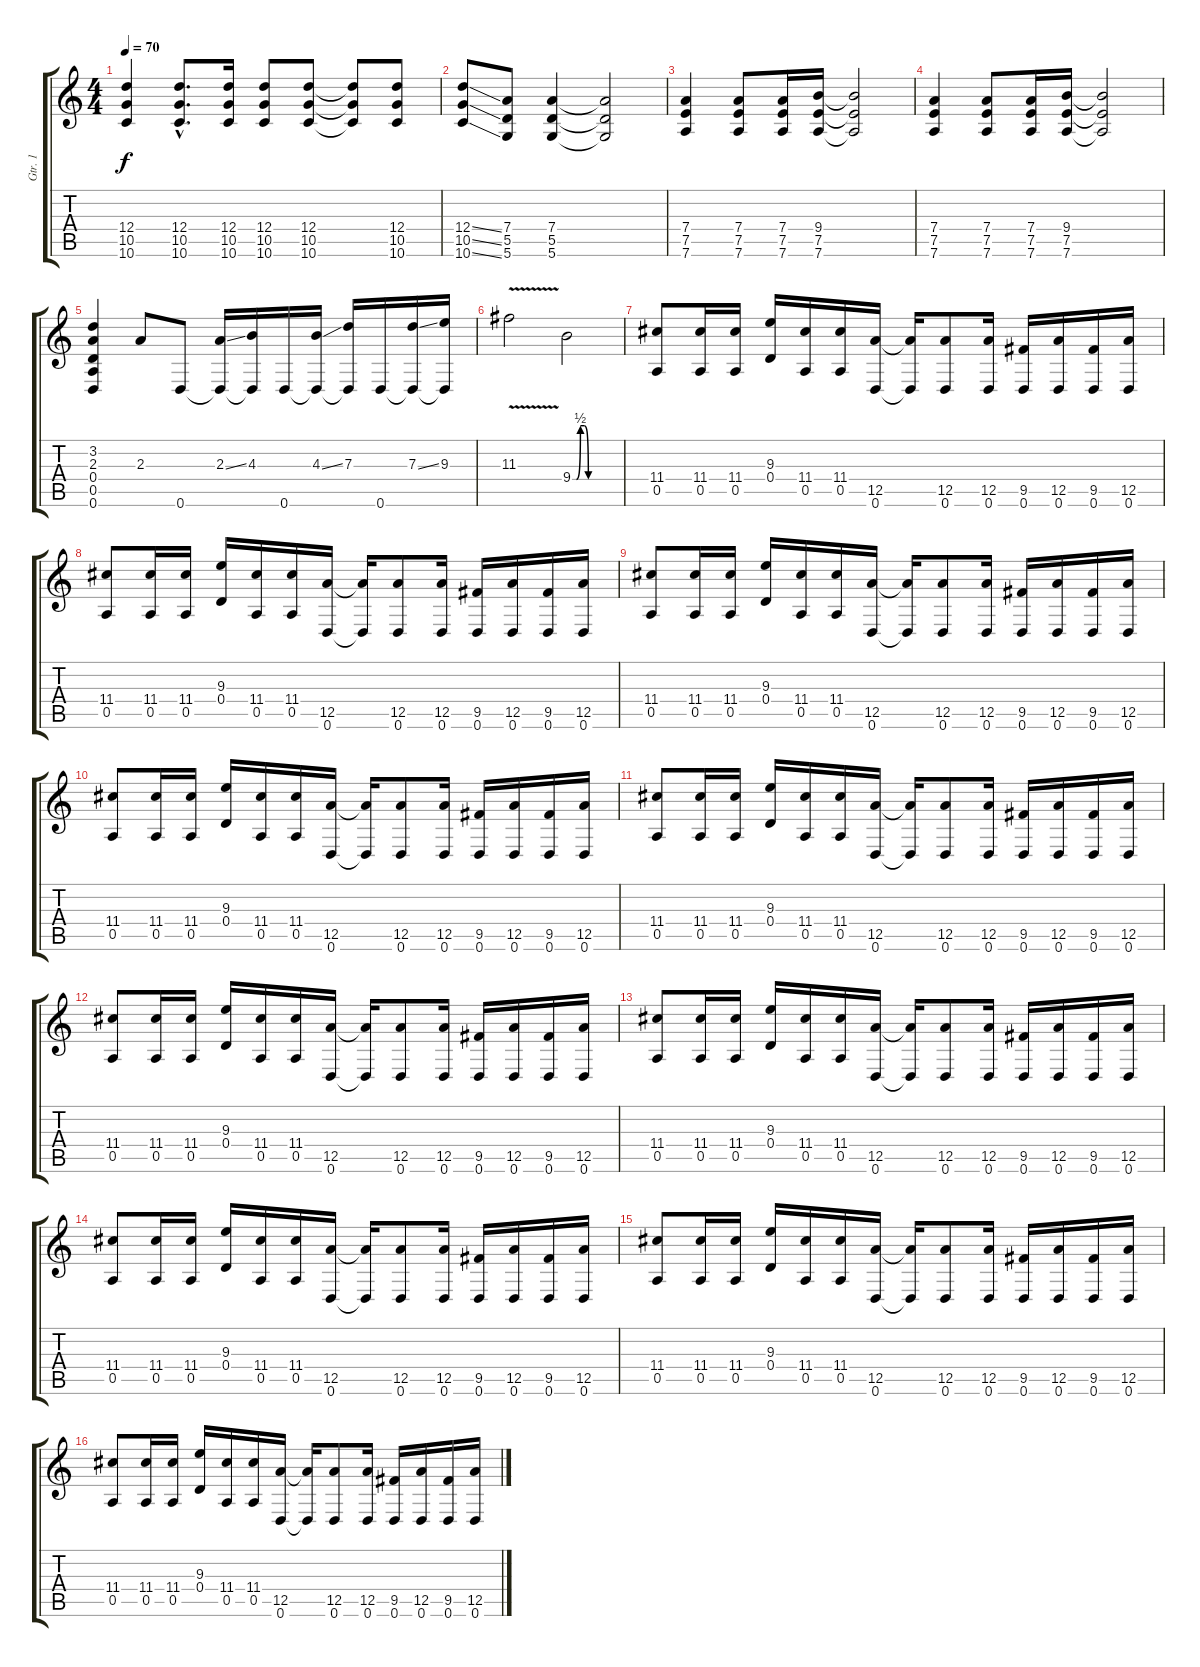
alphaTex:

\track ("Gtr. 1" "Gtr. 1") {instrument electricguitarclean}
\staff {score tabs}
\tuning (E4 B3 G3 D3 A2 D2) {hide}
\ts (4 4)
\tempo 70
\clef g2
\ks c
(12.4 10.5 10.6).4{dy f} (12.4{hac} 10.5{hac} 10.6{hac}).8{d} (12.4 10.5 10.6).16 (12.4 10.5 10.6).8 (12.4 10.5 10.6).8 (12.4{t} 10.5{t} 10.6{t}).8 (12.4 10.5 10.6).8 |
(12.4{ss} 10.5{ss} 10.6{ss}).8 (7.4 5.5 5.6).8 (7.4 5.5 5.6).4 (7.4{t} 5.5{t} 5.6{t}).2 |
(7.4 7.5 7.6).4 (7.4 7.5 7.6).8 (7.4 7.5 7.6).16 (9.4 7.5 7.6).16 (9.4{t} 7.5{t} 7.6{t}).2 |
(7.4 7.5 7.6).4 (7.4 7.5 7.6).8 (7.4 7.5 7.6).16 (9.4 7.5 7.6).16 (9.4{t} 7.5{t} 7.6{t}).2 |
(3.2 2.3 0.4 0.5 0.6).4 2.3.8 0.6.8 (2.3{ss} 0.6{t}).16 (4.3 0.6{t}).16 0.6.16 (4.3{ss} 0.6{t}).16 (7.3 0.6{t}).16 0.6.16 (7.3{ss} 0.6{t}).16 (9.3 0.6{t}).16 |
11.3{v}.2 9.4{be (custom 0 0 5 0 10 2 15 2 20 0 45 0 60 0)}.2 |
(11.4 0.5).8 (11.4 0.5).16 (11.4 0.5).16 (9.3 0.4).16 (11.4 0.5).16 (11.4 0.5).16 (12.5 0.6).16 (12.5{t} 0.6{t}).16 (12.5 0.6).8 (12.5 0.6).16 (9.5 0.6).16 (12.5 0.6).16 (9.5 0.6).16 (12.5 0.6).16 |
(11.4 0.5).8 (11.4 0.5).16 (11.4 0.5).16 (9.3 0.4).16 (11.4 0.5).16 (11.4 0.5).16 (12.5 0.6).16 (12.5{t} 0.6{t}).16 (12.5 0.6).8 (12.5 0.6).16 (9.5 0.6).16 (12.5 0.6).16 (9.5 0.6).16 (12.5 0.6).16 |
(11.4 0.5).8 (11.4 0.5).16 (11.4 0.5).16 (9.3 0.4).16 (11.4 0.5).16 (11.4 0.5).16 (12.5 0.6).16 (12.5{t} 0.6{t}).16 (12.5 0.6).8 (12.5 0.6).16 (9.5 0.6).16 (12.5 0.6).16 (9.5 0.6).16 (12.5 0.6).16 |
(11.4 0.5).8 (11.4 0.5).16 (11.4 0.5).16 (9.3 0.4).16 (11.4 0.5).16 (11.4 0.5).16 (12.5 0.6).16 (12.5{t} 0.6{t}).16 (12.5 0.6).8 (12.5 0.6).16 (9.5 0.6).16 (12.5 0.6).16 (9.5 0.6).16 (12.5 0.6).16 |
(11.4 0.5).8 (11.4 0.5).16 (11.4 0.5).16 (9.3 0.4).16 (11.4 0.5).16 (11.4 0.5).16 (12.5 0.6).16 (12.5{t} 0.6{t}).16 (12.5 0.6).8 (12.5 0.6).16 (9.5 0.6).16 (12.5 0.6).16 (9.5 0.6).16 (12.5 0.6).16 |
(11.4 0.5).8 (11.4 0.5).16 (11.4 0.5).16 (9.3 0.4).16 (11.4 0.5).16 (11.4 0.5).16 (12.5 0.6).16 (12.5{t} 0.6{t}).16 (12.5 0.6).8 (12.5 0.6).16 (9.5 0.6).16 (12.5 0.6).16 (9.5 0.6).16 (12.5 0.6).16 |
(11.4 0.5).8 (11.4 0.5).16 (11.4 0.5).16 (9.3 0.4).16 (11.4 0.5).16 (11.4 0.5).16 (12.5 0.6).16 (12.5{t} 0.6{t}).16 (12.5 0.6).8 (12.5 0.6).16 (9.5 0.6).16 (12.5 0.6).16 (9.5 0.6).16 (12.5 0.6).16 |
(11.4 0.5).8 (11.4 0.5).16 (11.4 0.5).16 (9.3 0.4).16 (11.4 0.5).16 (11.4 0.5).16 (12.5 0.6).16 (12.5{t} 0.6{t}).16 (12.5 0.6).8 (12.5 0.6).16 (9.5 0.6).16 (12.5 0.6).16 (9.5 0.6).16 (12.5 0.6).16 |
(11.4 0.5).8 (11.4 0.5).16 (11.4 0.5).16 (9.3 0.4).16 (11.4 0.5).16 (11.4 0.5).16 (12.5 0.6).16 (12.5{t} 0.6{t}).16 (12.5 0.6).8 (12.5 0.6).16 (9.5 0.6).16 (12.5 0.6).16 (9.5 0.6).16 (12.5 0.6).16 |
(11.4 0.5).8 (11.4 0.5).16 (11.4 0.5).16 (9.3 0.4).16 (11.4 0.5).16 (11.4 0.5).16 (12.5 0.6).16 (12.5{t} 0.6{t}).16 (12.5 0.6).8 (12.5 0.6).16 (9.5 0.6).16 (12.5 0.6).16 (9.5 0.6).16 (12.5 0.6).16
